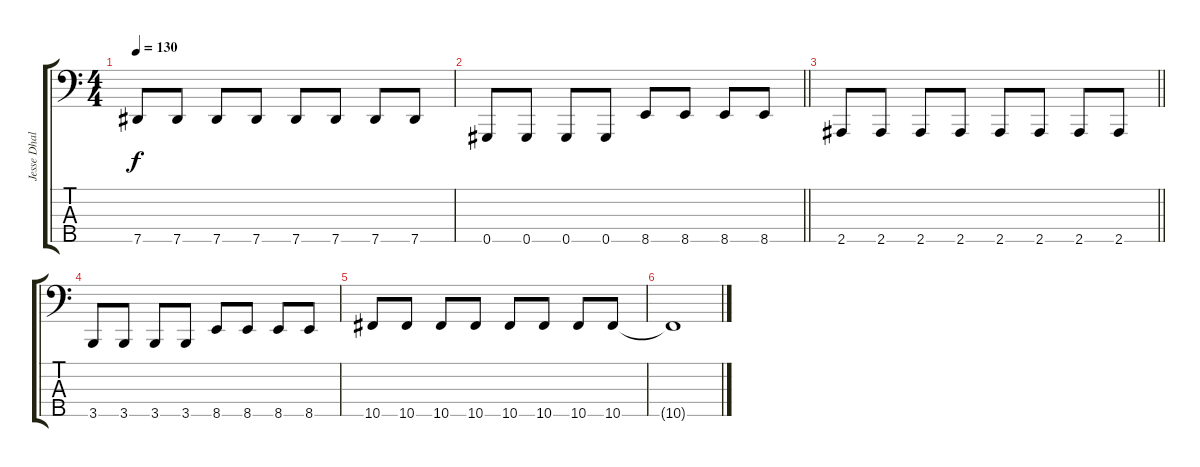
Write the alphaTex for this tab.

\track ("Jesse Dhaliwal" "Jesse Dhal") {instrument electricbasspick}
\staff {score tabs}
\tuning (Gb2 Db2 Ab1 Eb1 Ab0) {hide}
\ts (4 4)
\tempo 130
\clef f4
\ks c
7.5.8{dy f} 7.5.8 7.5.8 7.5.8 7.5.8 7.5.8 7.5.8 7.5.8 |
\barLineRight lightlight
0.5.8 0.5.8 0.5.8 0.5.8 8.5.8 8.5.8 8.5.8 8.5.8 |
\barLineRight lightlight
2.5.8 2.5.8 2.5.8 2.5.8 2.5.8 2.5.8 2.5.8 2.5.8 |
3.5.8 3.5.8 3.5.8 3.5.8 8.5.8 8.5.8 8.5.8 8.5.8 |
10.5.8 10.5.8 10.5.8 10.5.8 10.5.8 10.5.8 10.5.8 10.5.8{volume 0} |
10.5{t}.1
